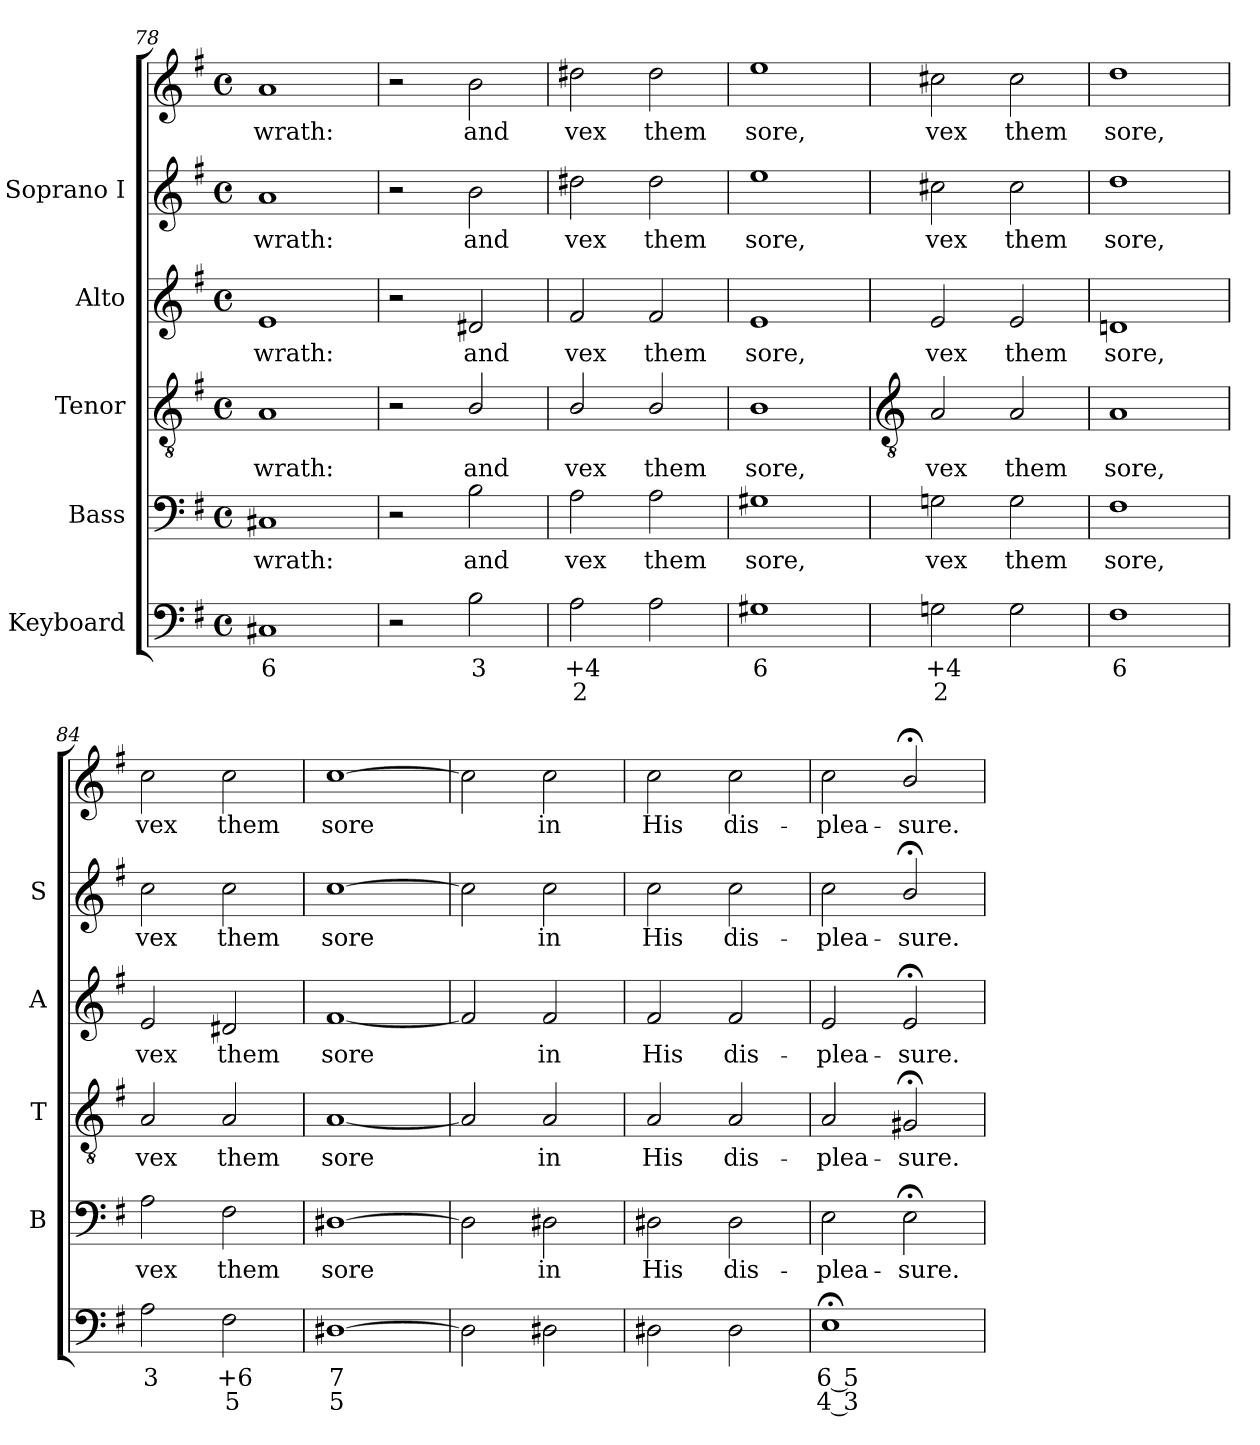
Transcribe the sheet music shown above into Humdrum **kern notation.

**kern	**text	**text	**kern	**text	**kern	**text	**kern	**text	**kern	**text	**kern	**text
*part5	*part5	*part5	*part4	*part4	*part3	*part3	*part2	*part2	*part1	*part1	*part1	*part1
*staff6	*staff6	*staff6	*staff5	*staff5	*staff4	*staff4	*staff3	*staff3	*staff2	*staff2	*staff1	*staff1
*I"Keyboard	*	*	*I"Bass	*	*I"Tenor	*	*I"Alto	*	*I"Soprano I	*	*	*
*	*	*	*I'B	*	*I'T	*	*I'A	*	*I'S	*	*	*
*clefF4	*	*	*clefF4	*	*clefGv2	*	*clefG2	*	*clefG2	*	*clefG2	*
*k[f#]	*	*	*k[f#]	*	*k[f#]	*	*k[f#]	*	*k[f#]	*	*k[f#]	*
*G:	*	*	*G:	*	*G:	*	*G:	*	*G:	*	*G:	*
*M4/4	*	*	*M4/4	*	*M4/4	*	*M4/4	*	*M4/4	*	*M4/4	*
*met(c)	*	*	*met(c)	*	*met(c)	*	*met(c)	*	*met(c)	*	*met(c)	*
=78	=78	=78	=78	=78	=78	=78	=78	=78	=78	=78	=78	=78
!	!LO:LY:b	!	!	!LO:LY:b	!	!LO:LY:b	!	!LO:LY:b	!	!LO:LY:b	!	!LO:LY:b
1C#X	6	.	1C#X	wrath:	1A	wrath:	1e	wrath:	1a	wrath:	1a	wrath:
=79	=79	=79	=79	=79	=79	=79	=79	=79	=79	=79	=79	=79
2r	.	.	2r	.	2r	.	2r	.	2r	.	2r	.
!	!LO:LY:b	!	!	!LO:LY:b	!	!LO:LY:b	!	!LO:LY:b	!	!LO:LY:b	!	!LO:LY:b
2B	3	.	2B	and	2B/	and	2d#X	and	2b	and	2b	and
=80	=80	=80	=80	=80	=80	=80	=80	=80	=80	=80	=80	=80
!	!LO:LY:b	!LO:LY:b	!	!LO:LY:b	!	!LO:LY:b	!	!LO:LY:b	!	!LO:LY:b	!	!LO:LY:b
2A	+4	2	2A	vex	2B/	vex	2f#	vex	2dd#X	vex	2dd#X	vex
!	!	!	!	!LO:LY:b	!	!LO:LY:b	!	!LO:LY:b	!	!LO:LY:b	!	!LO:LY:b
2A	.	.	2A	them	2B/	them	2f#	them	2dd#	them	2dd#	them
=81	=81	=81	=81	=81	=81	=81	=81	=81	=81	=81	=81	=81
!	!LO:LY:b	!	!	!LO:LY:b	!	!LO:LY:b	!	!LO:LY:b	!	!LO:LY:b	!	!LO:LY:b
1G#X	6	.	1G#X	sore,	1B	sore,	1e	sore,	1ee	sore,	1ee	sore,
!!LO:LB:g=z
=82	=82	=82	=82	=82	=82	=82	=82	=82	=82	=82	=82	=82
*	*	*	*	*	*clefGv2	*	*	*	*	*	*	*
!	!LO:LY:b	!LO:LY:b	!	!LO:LY:b	!	!LO:LY:b	!	!LO:LY:b	!	!LO:LY:b	!	!LO:LY:b
2Gn	+4	2	2Gn	vex	2A/	vex	2e	vex	2cc#X	vex	2cc#X	vex
!	!	!	!	!LO:LY:b	!	!LO:LY:b	!	!LO:LY:b	!	!LO:LY:b	!	!LO:LY:b
2G	.	.	2G	them	2A/	them	2e	them	2cc#	them	2cc#	them
=83	=83	=83	=83	=83	=83	=83	=83	=83	=83	=83	=83	=83
!	!LO:LY:b	!	!	!LO:LY:b	!	!LO:LY:b	!	!LO:LY:b	!	!LO:LY:b	!	!LO:LY:b
1F#	6	.	1F#	sore,	1A	sore,	1dn	sore,	1dd	sore,	1dd	sore,
=84	=84	=84	=84	=84	=84	=84	=84	=84	=84	=84	=84	=84
!	!LO:LY:b	!	!	!LO:LY:b	!	!LO:LY:b	!	!LO:LY:b	!	!LO:LY:b	!	!LO:LY:b
2A	3	.	2A	vex	2A/	vex	2e	vex	2cc	vex	2cc	vex
!	!LO:LY:b	!LO:LY:b	!	!LO:LY:b	!	!LO:LY:b	!	!LO:LY:b	!	!LO:LY:b	!	!LO:LY:b
2F#	+6	5	2F#	them	2A/	them	2d#X	them	2cc	them	2cc	them
=85	=85	=85	=85	=85	=85	=85	=85	=85	=85	=85	=85	=85
!	!LO:LY:b	!LO:LY:b	!	!LO:LY:b	!	!LO:LY:b	!	!LO:LY:b	!	!LO:LY:b	!	!LO:LY:b
[1D#X	7	5	[1D#X	sore	[1A/	sore	[1f#	sore	[1cc	sore	[1cc	sore
=86	=86	=86	=86	=86	=86	=86	=86	=86	=86	=86	=86	=86
2D#]	.	.	2D#]	.	2A/]	.	2f#]	.	2cc]	.	2cc]	.
!	!	!	!	!LO:LY:b	!	!LO:LY:b	!	!LO:LY:b	!	!LO:LY:b	!	!LO:LY:b
2D#	.	.	2D#	in	2A/	in	2f#	in	2cc	in	2cc	in
=87	=87	=87	=87	=87	=87	=87	=87	=87	=87	=87	=87	=87
!	!	!	!	!LO:LY:b	!	!LO:LY:b	!	!LO:LY:b	!	!LO:LY:b	!	!LO:LY:b
2D#	.	.	2D#	His	2A/	His	2f#	His	2cc	His	2cc	His
!	!	!	!	!LO:LY:b	!	!LO:LY:b	!	!LO:LY:b	!	!LO:LY:b	!	!LO:LY:b
2D#	.	.	2D#	dis-	2A/	dis-	2f#	dis-	2cc	dis-	2cc	dis-
=88	=88	=88	=88	=88	=88	=88	=88	=88	=88	=88	=88	=88
!	!LO:LY:b	!LO:LY:b	!	!LO:LY:b	!	!LO:LY:b	!	!LO:LY:b	!	!LO:LY:b	!	!LO:LY:b
1E;<	6 5	4 3	2E	-plea-	2A/	-plea-	2e	-plea-	2cc	-plea-	2cc	-plea-
!	!	!	!	!LO:LY:b	!	!LO:LY:b	!	!LO:LY:b	!	!LO:LY:b	!	!LO:LY:b
.	.	.	2E;<	-sure.	2G#X;<	-sure.	2e;<	-sure.	2b;</	-sure.	2b;</	-sure.
=	=	=	=	=	=	=	=	=	=	=	=	=
*-	*-	*-	*-	*-	*-	*-	*-	*-	*-	*-	*-	*-
